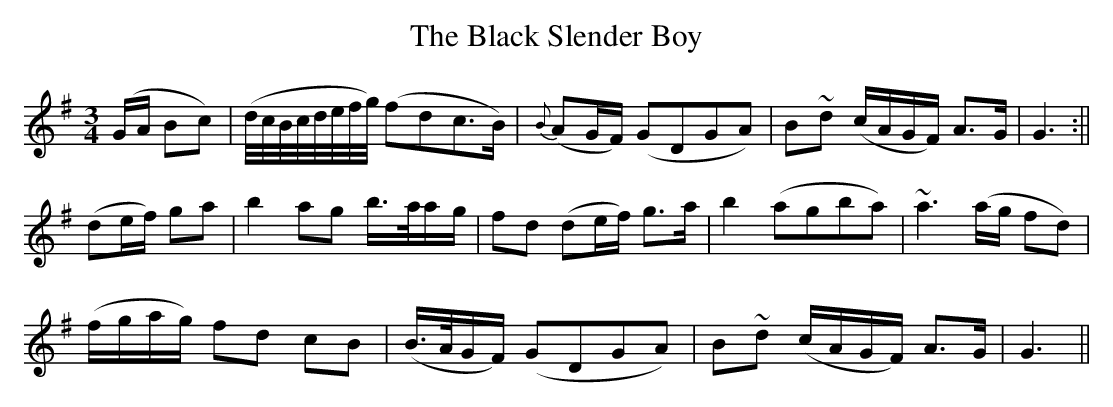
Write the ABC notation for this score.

X:1
T: The Black Slender Boy
M: 3/4
L: 1/8
K: G
(G/2A/2 Bc) | (d/4c/4B/4c/4d/4e/4f/4g/4) (fdc>B) | {B}(AG/2F/2) (GDGA) | B-~d (c/2A/2G/2F/2) A>-G | G3 :||
(de/2f/2) ga | b2 ag b3/4-a/4a/2-g/2 | f-d (de/2f/2) g>-a | b2 (agba) | ~a3 (a/2g/2 fd) |
(f/2g/2a/2g/2) f-d c-B | (B3/4A/4G/2F/2) (GDGA) | B-~d (c/2A/2G/2F/2) A>-G | G3 ||
